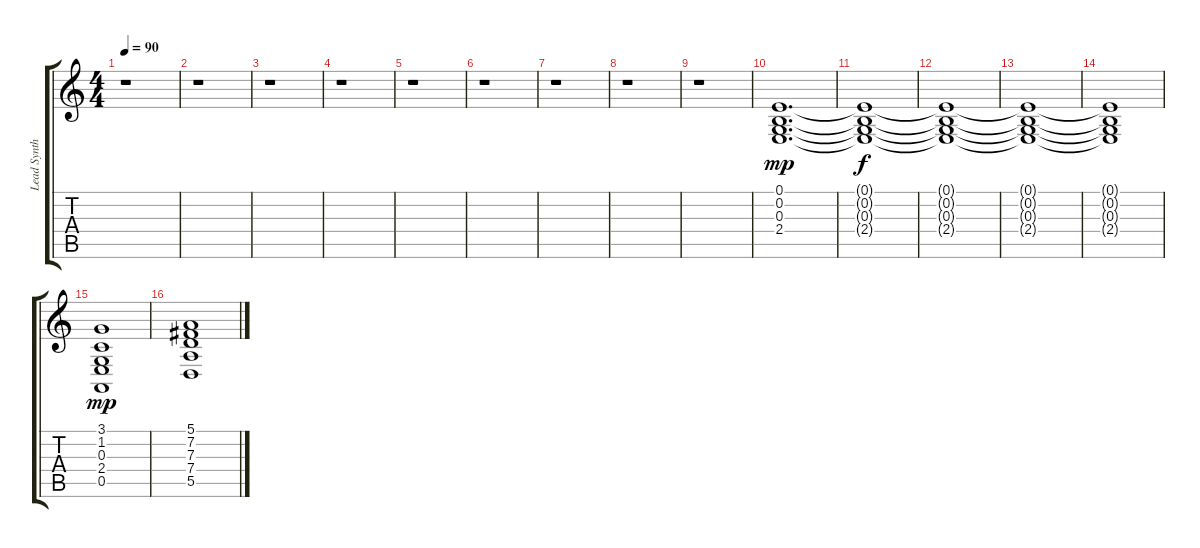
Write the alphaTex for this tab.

\track ("Lead Synthesizer" "Lead Synth") {instrument synthstrings1}
\staff {score tabs}
\tuning (E4 B3 G3 D3 A2 D2) {hide}
\ts (4 4)
\tempo 90
\clef g2
\ks c
r.1{dy mp instrument synthstrings1} |
r.1 |
r.1 |
r.1 |
r.1 |
r.1 |
r.1 |
r.1 |
r.1 |
(0.1 0.2 0.3 2.4).1{d volume 16 instrument fx6goblins} |
(0.1{t} 0.2{t} 0.3{t} 2.4{t}).1{dy f} |
(0.1{t} 0.2{t} 0.3{t} 2.4{t}).1 |
(0.1{t} 0.2{t} 0.3{t} 2.4{t}).1{volume 13} |
(0.1{t} 0.2{t} 0.3{t} 2.4{t}).1 |
(3.1 1.2 0.3 2.4 0.5).1{dy mp} |
(5.1 7.2 7.3 7.4 5.5).1
